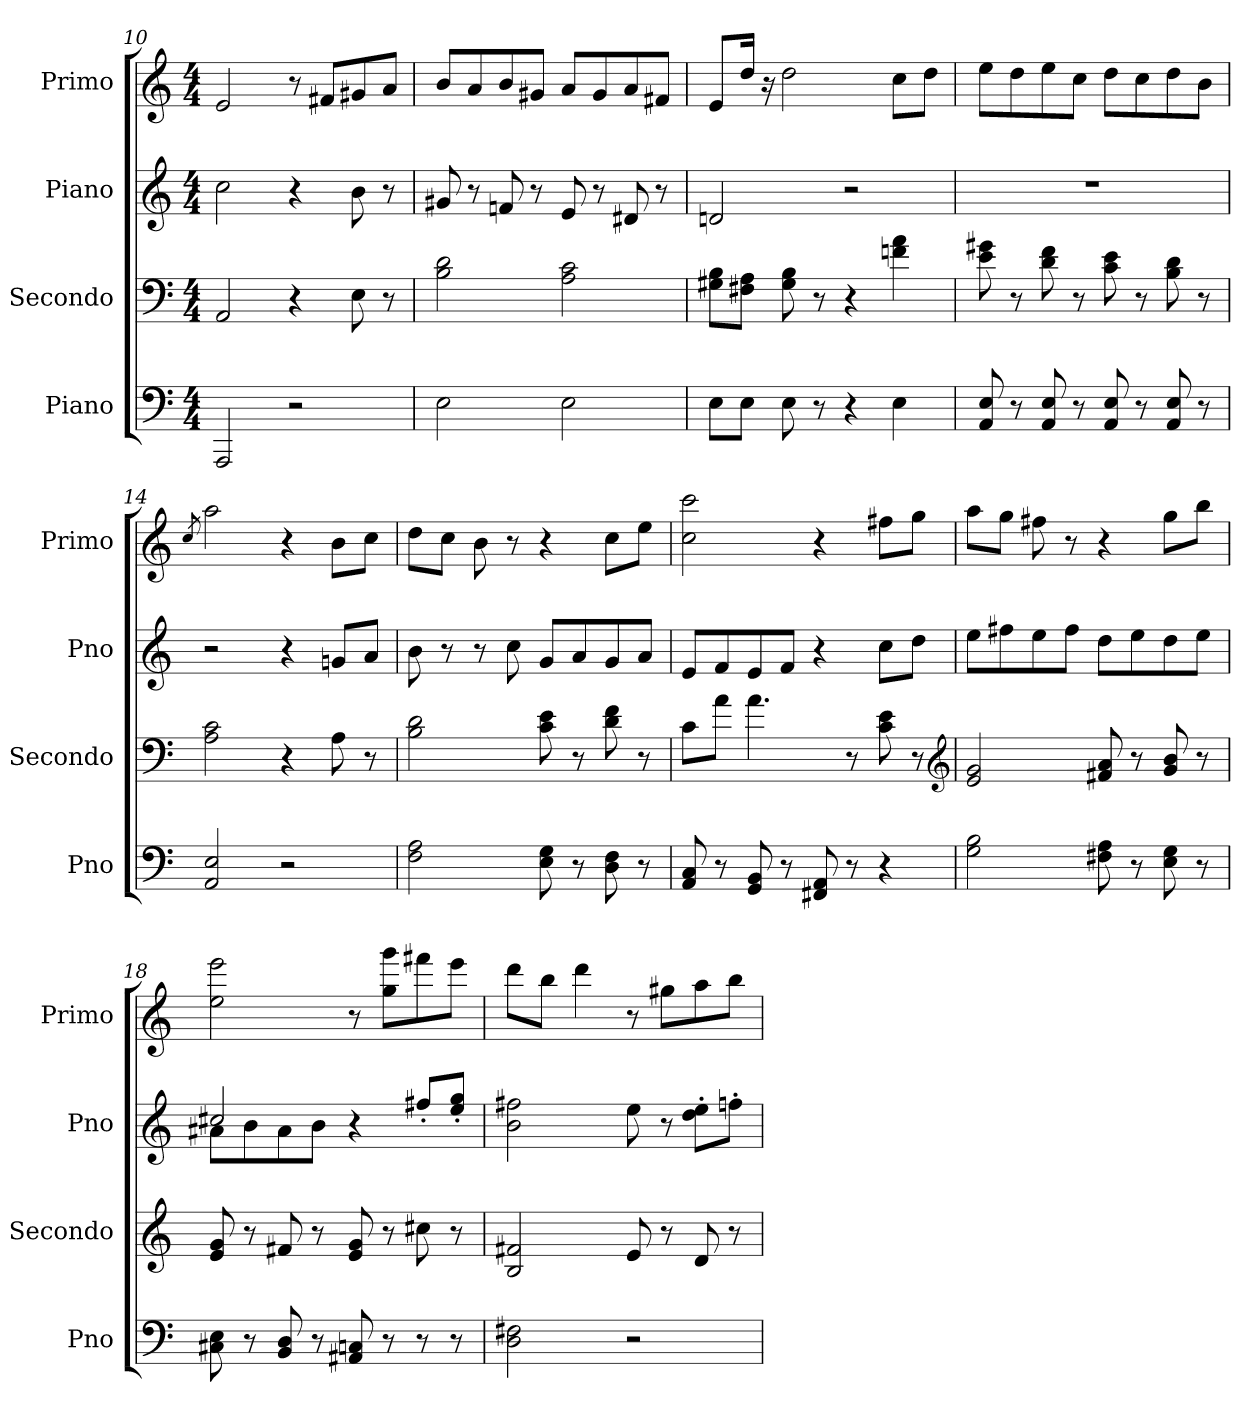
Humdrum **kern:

**kern	**kern	**kern	**kern
*part4	*part3	*part2	*part1
*staff4	*staff3	*staff2	*staff1
*I"Piano	*I"Secondo	*I"Piano	*I"Primo
*I'Pno	*I'Secondo	*I'Pno	*I'Primo
*clefF4	*clefF4	*clefG2	*clefG2
*k[]	*k[]	*k[]	*k[]
*C:	*C:	*C:	*C:
*M4/4	*M4/4	*M4/4	*M4/4
=10	=10	=10	=10
2AAA/	2AA/	2cc\	2e/
2r	4r	4r	8r
.	.	.	8f#X/L
.	8E\	8b\	8g#X/
.	8r	8r	8a/J
=11	=11	=11	=11
2E\	2B\ 2d\	8g#X/	8b/L
.	.	8r	8a/
.	.	8fn/	8b/
.	.	8r	8g#X/J
2E\	2A\ 2c\	8e/	8a/L
.	.	8r	8g#/
.	.	8d#X/	8a/
.	.	8r	8f#X/J
=12	=12	=12	=12
8E\L	8G#X\ 8B\L	2dn/	8e/L
8E\J	8F#X\ 8A\J	.	16dd/Jk
.	.	.	16r
8E\	8G#\ 8B\	.	2dd\
8r	8r	.	.
4r	4r	2r	.
4E\	4fn\ 4a\	.	8cc\L
.	.	.	8dd\J
=13	=13	=13	=13
8AA/ 8E/	8e\ 8g#X\	1r	8ee\L
8r	8r	.	8dd\
8AA/ 8E/	8d\ 8f\	.	8ee\
8r	8r	.	8cc\J
8AA/ 8E/	8c\ 8e\	.	8dd\L
8r	8r	.	8cc\
8AA/ 8E/	8B\ 8d\	.	8dd\
8r	8r	.	8b\J
=14	=14	=14	=14
.	.	.	8qcc/
2AA/ 2E/	2A\ 2c\	2r	2aa\
2r	4r	4r	4r
.	8A\	8gn/L	8b\L
.	8r	8a/J	8cc\J
!!LO:LB:g=z
=15	=15	=15	=15
2F\ 2A\	2B\ 2d\	8b\	8dd\L
.	.	8r	8cc\J
.	.	8r	8b\
.	.	8cc\	8r
8E\ 8G\	8c\ 8e\	8g/L	4r
8r	8r	8a/	.
8D\ 8F\	8d\ 8f\	8g/	8cc\L
8r	8r	8a/J	8ee\J
=16	=16	=16	=16
8AA/ 8C/	8c\L	8e/L	2cc\ 2ccc\
8r	8a\J	8f/	.
8GG/ 8BB/	4.a\	8e/	.
8r	.	8f/J	.
8FF#X/ 8AA/	.	4r	4r
8r	8r	.	.
4r	8c\ 8e\	8cc\L	8ff#X\L
.	8r	8dd\J	8gg\J
*	*clefG2	*	*
=17	=17	=17	=17
2G\ 2B\	2e/ 2g/	8ee\L	8aa\L
.	.	8ff#X\	8gg\J
.	.	8ee\	8ff#X\
.	.	8ff#\J	8r
8F#X\ 8A\	8f#X/ 8a/	8dd\L	4r
8r	8r	8ee\	.
8E\ 8G\	8g/ 8b/	8dd\	8gg\L
8r	8r	8ee\J	8bb\J
=18	=18	=18	=18
*	*	*^	*
8C#X\ 8E\	8e/ 8g/	8a#X\L	2cc#X/	2ee\ 2eee\
8r	8r	8b\	.	.
8BB/ 8D/	8f#X/	8a#\	.	.
8r	8r	8b\J	.	.
8AA#X/ 8Cn/	8e/ 8g/	4r	2ryy	8r
8r	8r	.	.	8gg\ 8ggg\L
8r	8cc#X\	8ff#X'/L	.	8fff#X\
8r	8r	8ee/' 8gg/'J	.	8eee\J
*	*	*v	*v	*
=19	=19	=19	=19
2D\ 2F#X\	2B/ 2f#X/	2b\ 2ff#X\	8ddd\L
.	.	.	8bb\J
.	.	.	4ddd\
2r	8e/	8ee\	8r
.	8r	8r	8gg#X\L
.	8d/	8dd\' 8ee\'L	8aa\
.	8r	8ffn'\J	8bb\J
=	=	=	=
*-	*-	*-	*-
